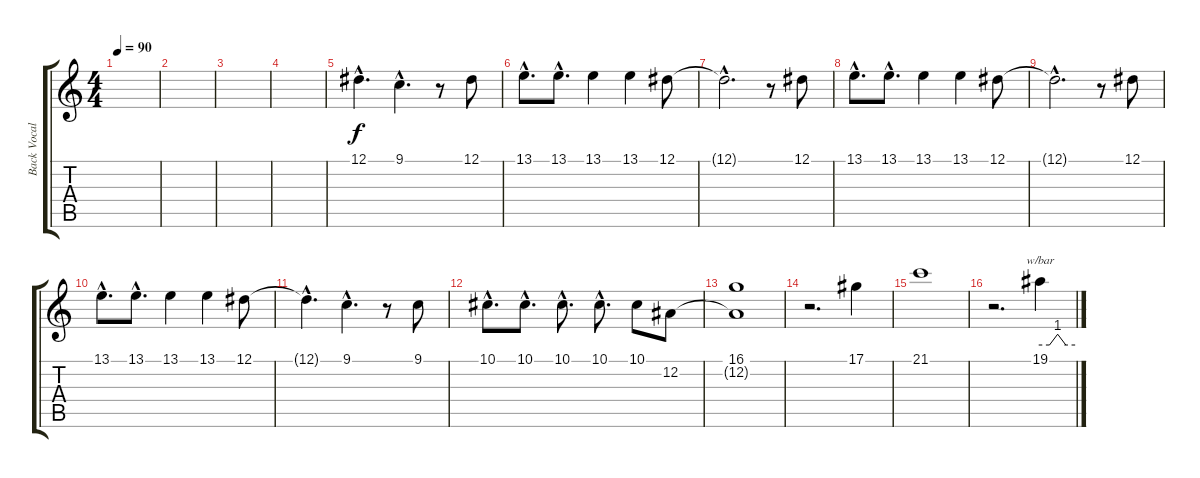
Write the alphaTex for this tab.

\track ("Back Vocal" "Back Vocal") {instrument recorder}
\staff {score tabs}
\tuning (Eb4 Bb3 Gb3 Db3 Ab2 Eb2) {hide}
\ts (4 4)
\tempo 90
\clef g2
\ks c
|
|
|
|
12.1{hac}.4{d} 9.1{hac}.4{d} r.8 12.1.8 |
13.1{hac}.8{d} 13.1{hac}.8{d} 13.1.4 13.1.4 12.1.8 |
12.1{hac t}.2{d} r.8 12.1.8 |
13.1{hac}.8{d} 13.1{hac}.8{d} 13.1.4 13.1.4 12.1.8 |
12.1{hac t}.2{d} r.8 12.1.8 |
13.1{hac}.8{d} 13.1{hac}.8{d} 13.1.4 13.1.4 12.1.8 |
12.1{hac t}.4{d} 9.1{hac}.4{d} r.8 9.1.8 |
10.1{hac}.8{d} 10.1{hac}.8{d} 10.1{hac}.8{d} 10.1{hac}.8{d} 10.1.8 12.2.8 |
(16.1 12.2{t}).1 |
r.2{d} 17.1.4{volume 11} |
21.1.1 |
r.2{d} 19.1.4{tbe (custom default 0 0 16 0 30 4 44 0 60 0)}
